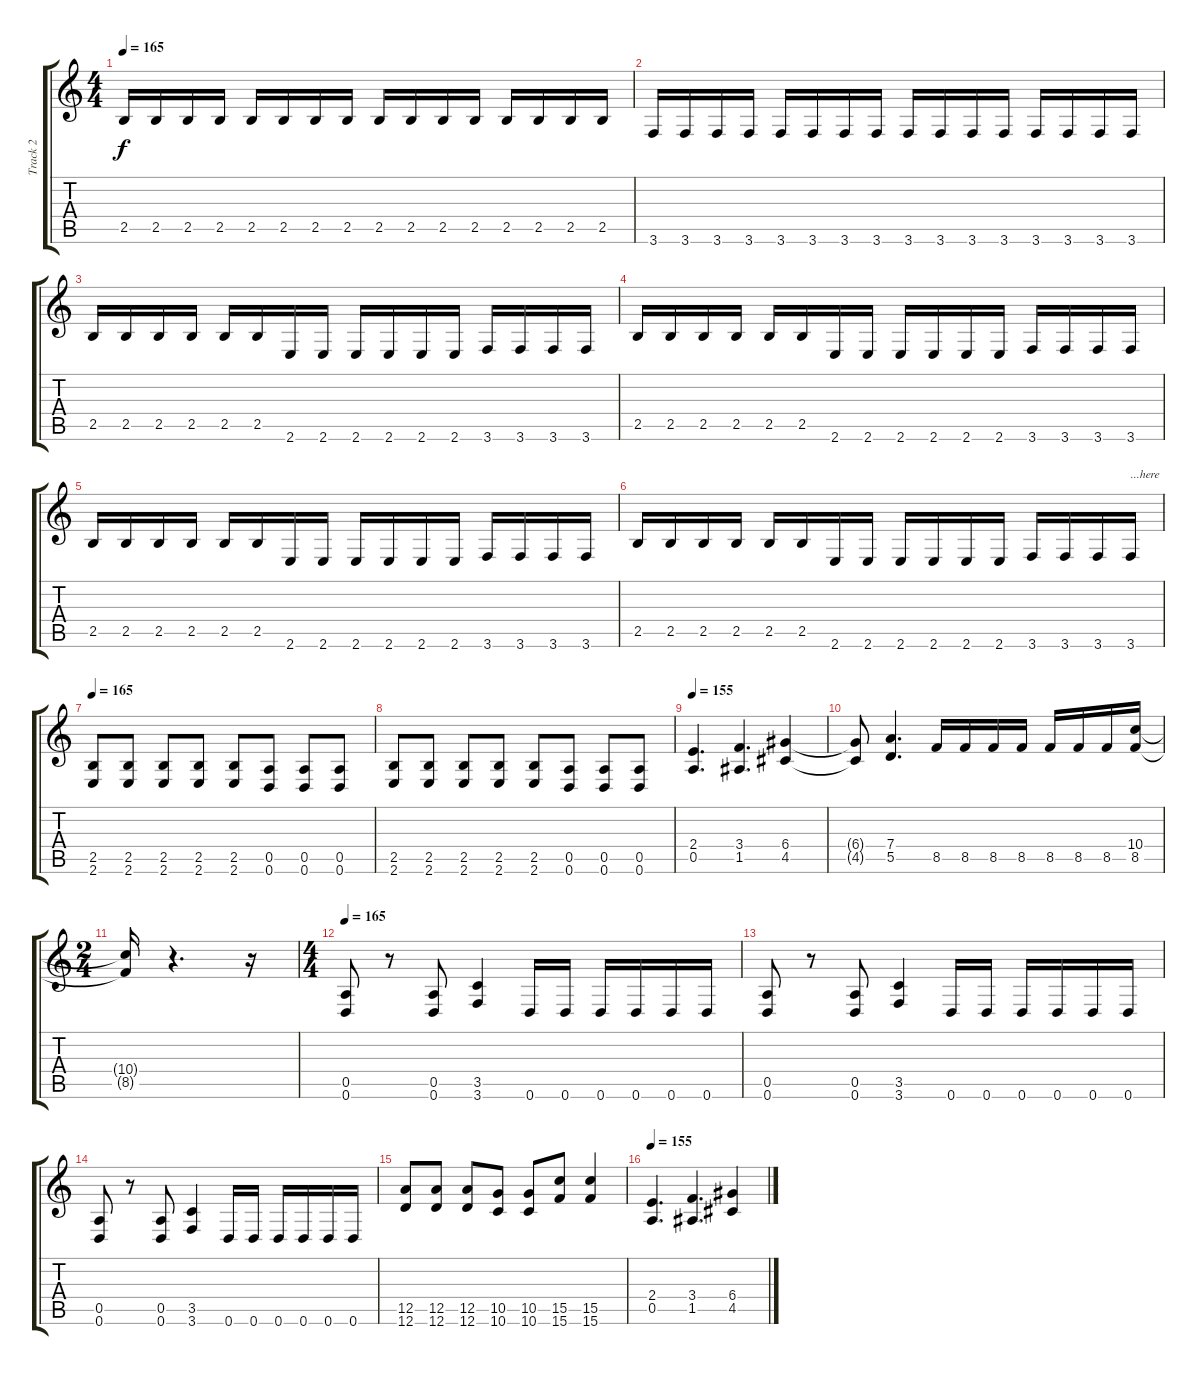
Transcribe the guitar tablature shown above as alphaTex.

\track ("Track 2" "Track 2") {instrument overdrivenguitar}
\staff {score tabs}
\tuning (E4 B3 G3 D3 A2 D2) {hide}
\ts (4 4)
\tempo 165
\clef g2
\ks c
2.5.16{dy f} 2.5.16 2.5.16 2.5.16 2.5.16 2.5.16 2.5.16 2.5.16 2.5.16 2.5.16 2.5.16 2.5.16 2.5.16 2.5.16 2.5.16 2.5.16 |
3.6.16 3.6.16 3.6.16 3.6.16 3.6.16 3.6.16 3.6.16 3.6.16 3.6.16 3.6.16 3.6.16 3.6.16 3.6.16 3.6.16 3.6.16 3.6.16 |
2.5.16 2.5.16 2.5.16 2.5.16 2.5.16 2.5.16 2.6.16 2.6.16 2.6.16 2.6.16 2.6.16 2.6.16 3.6.16 3.6.16 3.6.16 3.6.16 |
2.5.16 2.5.16 2.5.16 2.5.16 2.5.16 2.5.16 2.6.16 2.6.16 2.6.16 2.6.16 2.6.16 2.6.16 3.6.16 3.6.16 3.6.16 3.6.16 |
2.5.16 2.5.16 2.5.16 2.5.16 2.5.16 2.5.16 2.6.16 2.6.16 2.6.16 2.6.16 2.6.16 2.6.16 3.6.16 3.6.16 3.6.16 3.6.16 |
2.5.16 2.5.16 2.5.16 2.5.16 2.5.16 2.5.16 2.6.16 2.6.16 2.6.16 2.6.16 2.6.16 2.6.16 3.6.16 3.6.16 3.6.16 3.6.16{txt "...here"} |
\tempo 165
(2.5 2.6).8 (2.5 2.6).8 (2.5 2.6).8 (2.5 2.6).8 (2.5 2.6).8 (0.5 0.6).8 (0.5 0.6).8 (0.5 0.6).8 |
(2.5 2.6).8 (2.5 2.6).8 (2.5 2.6).8 (2.5 2.6).8 (2.5 2.6).8 (0.5 0.6).8 (0.5 0.6).8 (0.5 0.6).8 |
\tempo 155
(2.4 0.5).4{d} (3.4 1.5).4{d} (6.4 4.5).4 |
(6.4{t} 4.5{t}).8 (7.4 5.5).4{d} 8.5.16 8.5.16 8.5.16 8.5.16 8.5.16 8.5.16 8.5.16 (10.4 8.5).16 |
\ts (2 4)
(10.4{t} 8.5{t}).16 r.4{d} r.16 |
\ts (4 4)
\tempo 165
(0.5 0.6).8 r.8 (0.5 0.6).8 (3.5 3.6).4 0.6.16 0.6.16 0.6.16 0.6.16 0.6.16 0.6.16 |
(0.5 0.6).8 r.8 (0.5 0.6).8 (3.5 3.6).4 0.6.16 0.6.16 0.6.16 0.6.16 0.6.16 0.6.16 |
(0.5 0.6).8 r.8 (0.5 0.6).8 (3.5 3.6).4 0.6.16 0.6.16 0.6.16 0.6.16 0.6.16 0.6.16 |
(12.5 12.6).8 (12.5 12.6).8 (12.5 12.6).8 (10.5 10.6).8 (10.5 10.6).8 (15.5 15.6).8 (15.5 15.6).4 |
\tempo 155
(2.4 0.5).4{d} (3.4 1.5).4{d} (6.4 4.5).4
